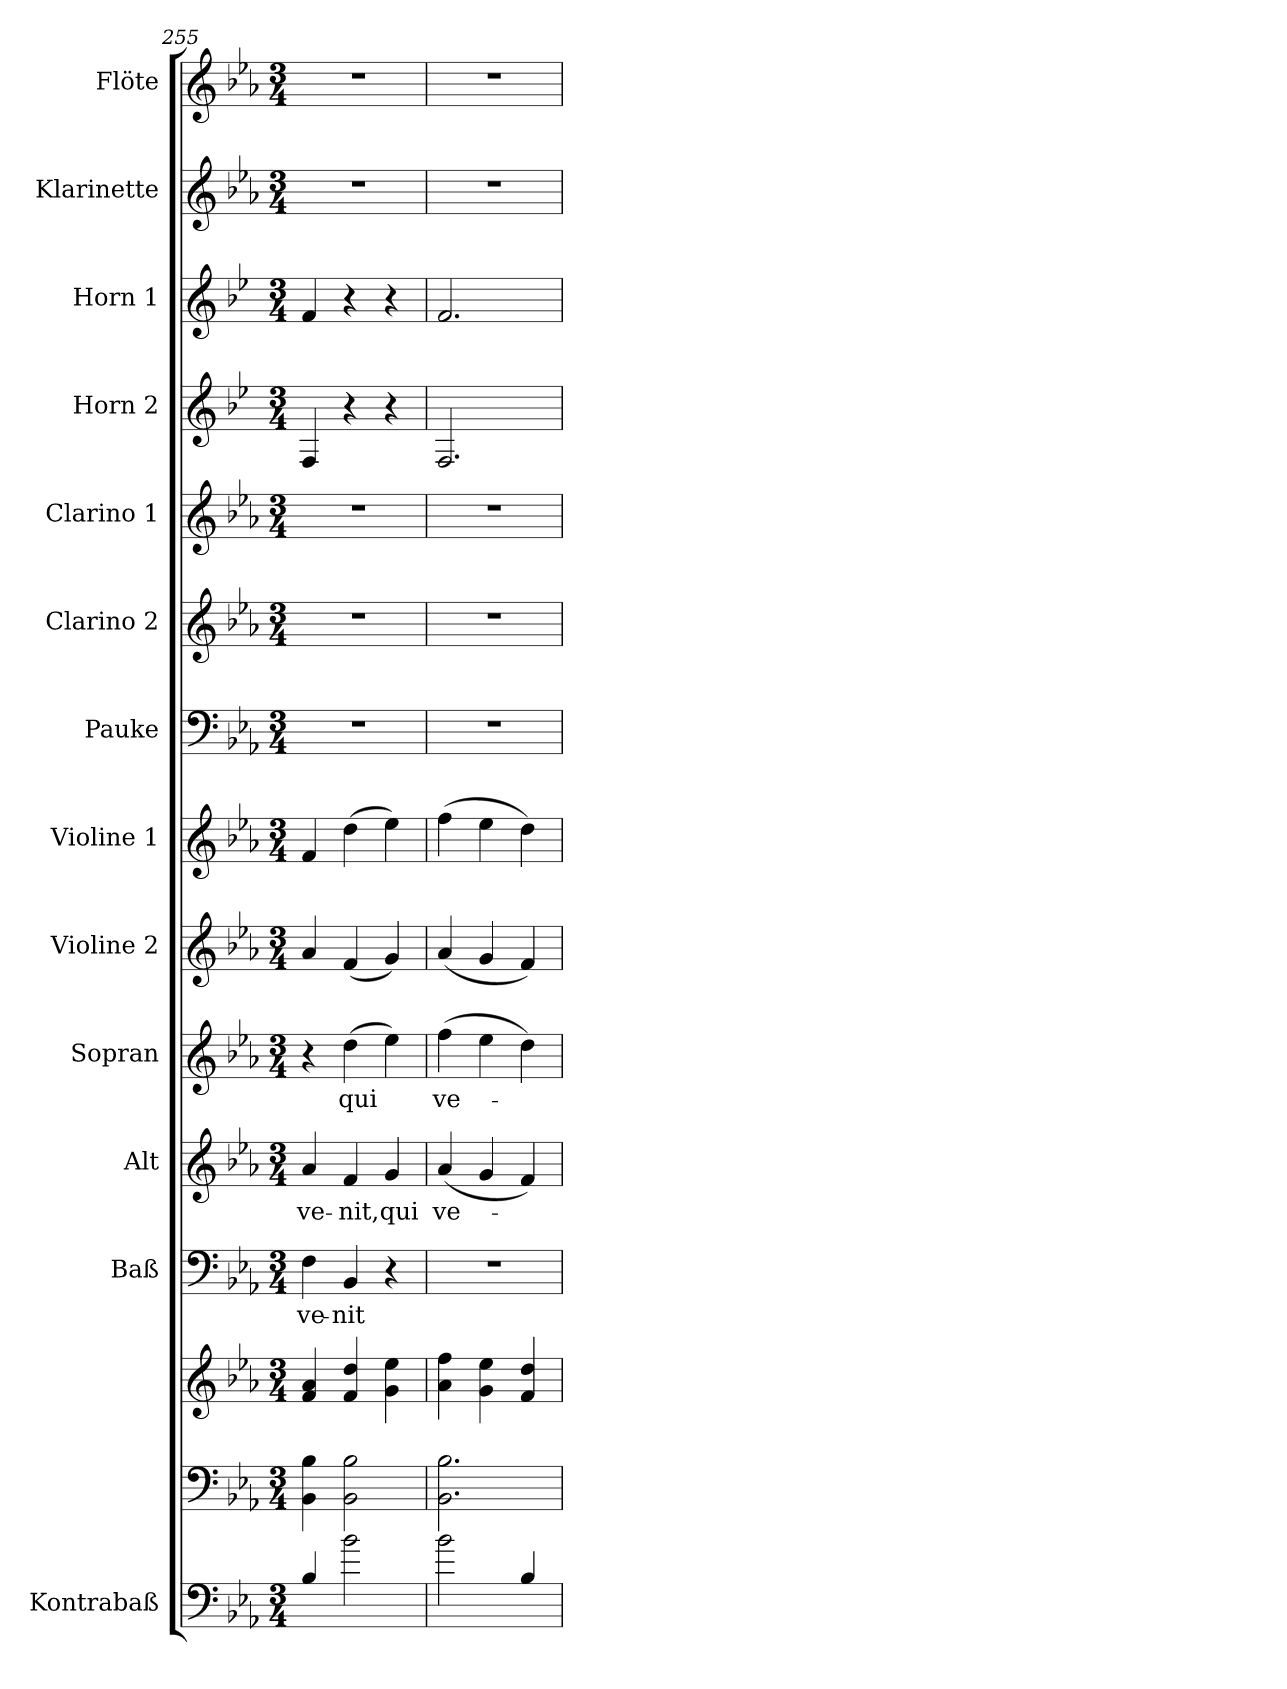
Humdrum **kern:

**kern	**kern	**kern	**kern	**text	**kern	**text	**kern	**text	**kern	**kern	**kern	**kern	**kern	**kern	**kern	**kern	**kern
*part14	*part13	*part13	*part12	*part12	*part11	*part11	*part10	*part10	*part9	*part8	*part7	*part6	*part5	*part4	*part3	*part2	*part1
*staff15	*staff14	*staff13	*staff12	*staff12	*staff11	*staff11	*staff10	*staff10	*staff9	*staff8	*staff7	*staff6	*staff5	*staff4	*staff3	*staff2	*staff1
*I"Kontrabaß	*	*	*I"Baß	*	*I"Alt	*	*I"Sopran	*	*I"Violine 2	*I"Violine 1	*I"Pauke	*I"Clarino 2	*I"Clarino 1	*I"Horn 2	*I"Horn 1	*I"Klarinette	*I"Flöte
*I'Kb	*	*	*I'Baß	*	*I'Alt	*	*I'Sop	*	*I'Vln. 2	*I'Vln. 1	*I'Pk.	*	*	*I'Hrn. 2	*I'Hrn. 1	*	*I'Fl.
*clefF4	*clefF4	*clefG2	*clefF4	*	*clefG2	*	*clefG2	*	*clefG2	*clefG2	*clefF4	*clefG2	*clefG2	*clefG2	*clefG2	*clefG2	*clefG2
*ITrd7c12	*	*	*	*	*	*	*	*	*	*	*	*ITrd7c12	*ITrd7c12	*ITrd4c7	*ITrd4c7	*	*
*k[b-e-a-]	*k[b-e-a-]	*k[b-e-a-]	*k[b-e-a-]	*	*k[b-e-a-]	*	*k[b-e-a-]	*	*k[b-e-a-]	*k[b-e-a-]	*k[b-e-a-]	*k[b-e-a-]	*k[b-e-a-]	*k[b-e-a-]	*k[b-e-a-]	*k[b-e-a-]	*k[b-e-a-]
*E-:	*E-:	*E-:	*E-:	*	*E-:	*	*E-:	*	*E-:	*E-:	*E-:	*E-:	*E-:	*E-:	*E-:	*E-:	*E-:
*M3/4	*M3/4	*M3/4	*M3/4	*	*M3/4	*	*M3/4	*	*M3/4	*M3/4	*M3/4	*M3/4	*M3/4	*M3/4	*M3/4	*M3/4	*M3/4
=255	=255	=255	=255	=255	=255	=255	=255	=255	=255	=255	=255	=255	=255	=255	=255	=255	=255
!	!	!	!	!LO:LY:b	!	!LO:LY:b	!	!	!	!	!	!	!	!	!	!	!
4BB-/	4BB-\ 4B-\	4f/ 4a-/	4F\	ve-	4a-/	ve-	4r	.	4a-/	4f/	2.r	2.r	2.r	4BB-/	4B-/	2.r	2.r
!	!	!	!	!LO:LY:b	!	!LO:LY:b	!	!LO:LY:b	!	!	!	!	!	!	!	!	!
2B-\	2BB-\ 2B-\	4f/ 4dd/	4BB-/	-nit	4f/	-nit,	(>4dd\	qui	(<4f/	(>4dd\	.	.	.	4r	4r	.	.
!	!	!	!	!	!	!LO:LY:b	!	!	!	!	!	!	!	!	!	!	!
.	.	4g\ 4ee-\	4r	.	4g/	qui	4ee-\)	.	4g/)	4ee-\)	.	.	.	4r	4r	.	.
=256	=256	=256	=256	=256	=256	=256	=256	=256	=256	=256	=256	=256	=256	=256	=256	=256	=256
!	!	!	!	!	!	!LO:LY:b	!	!LO:LY:b	!	!	!	!	!	!	!	!	!
2B-\	2.BB-\ 2.B-\	4a-\ 4ff\	2.r	.	(<4a-/	ve-	(>4ff\	ve-	(<4a-/	(>4ff\	2.r	2.r	2.r	2.BB-/	2.B-/	2.r	2.r
.	.	4g\ 4ee-\	.	.	4g/	.	4ee-\	.	4g/	4ee-\	.	.	.	.	.	.	.
4BB-/	.	4f/ 4dd/	.	.	4f/)	.	4dd\)	.	4f/)	4dd\)	.	.	.	.	.	.	.
=	=	=	=	=	=	=	=	=	=	=	=	=	=	=	=	=	=
*-	*-	*-	*-	*-	*-	*-	*-	*-	*-	*-	*-	*-	*-	*-	*-	*-	*-
